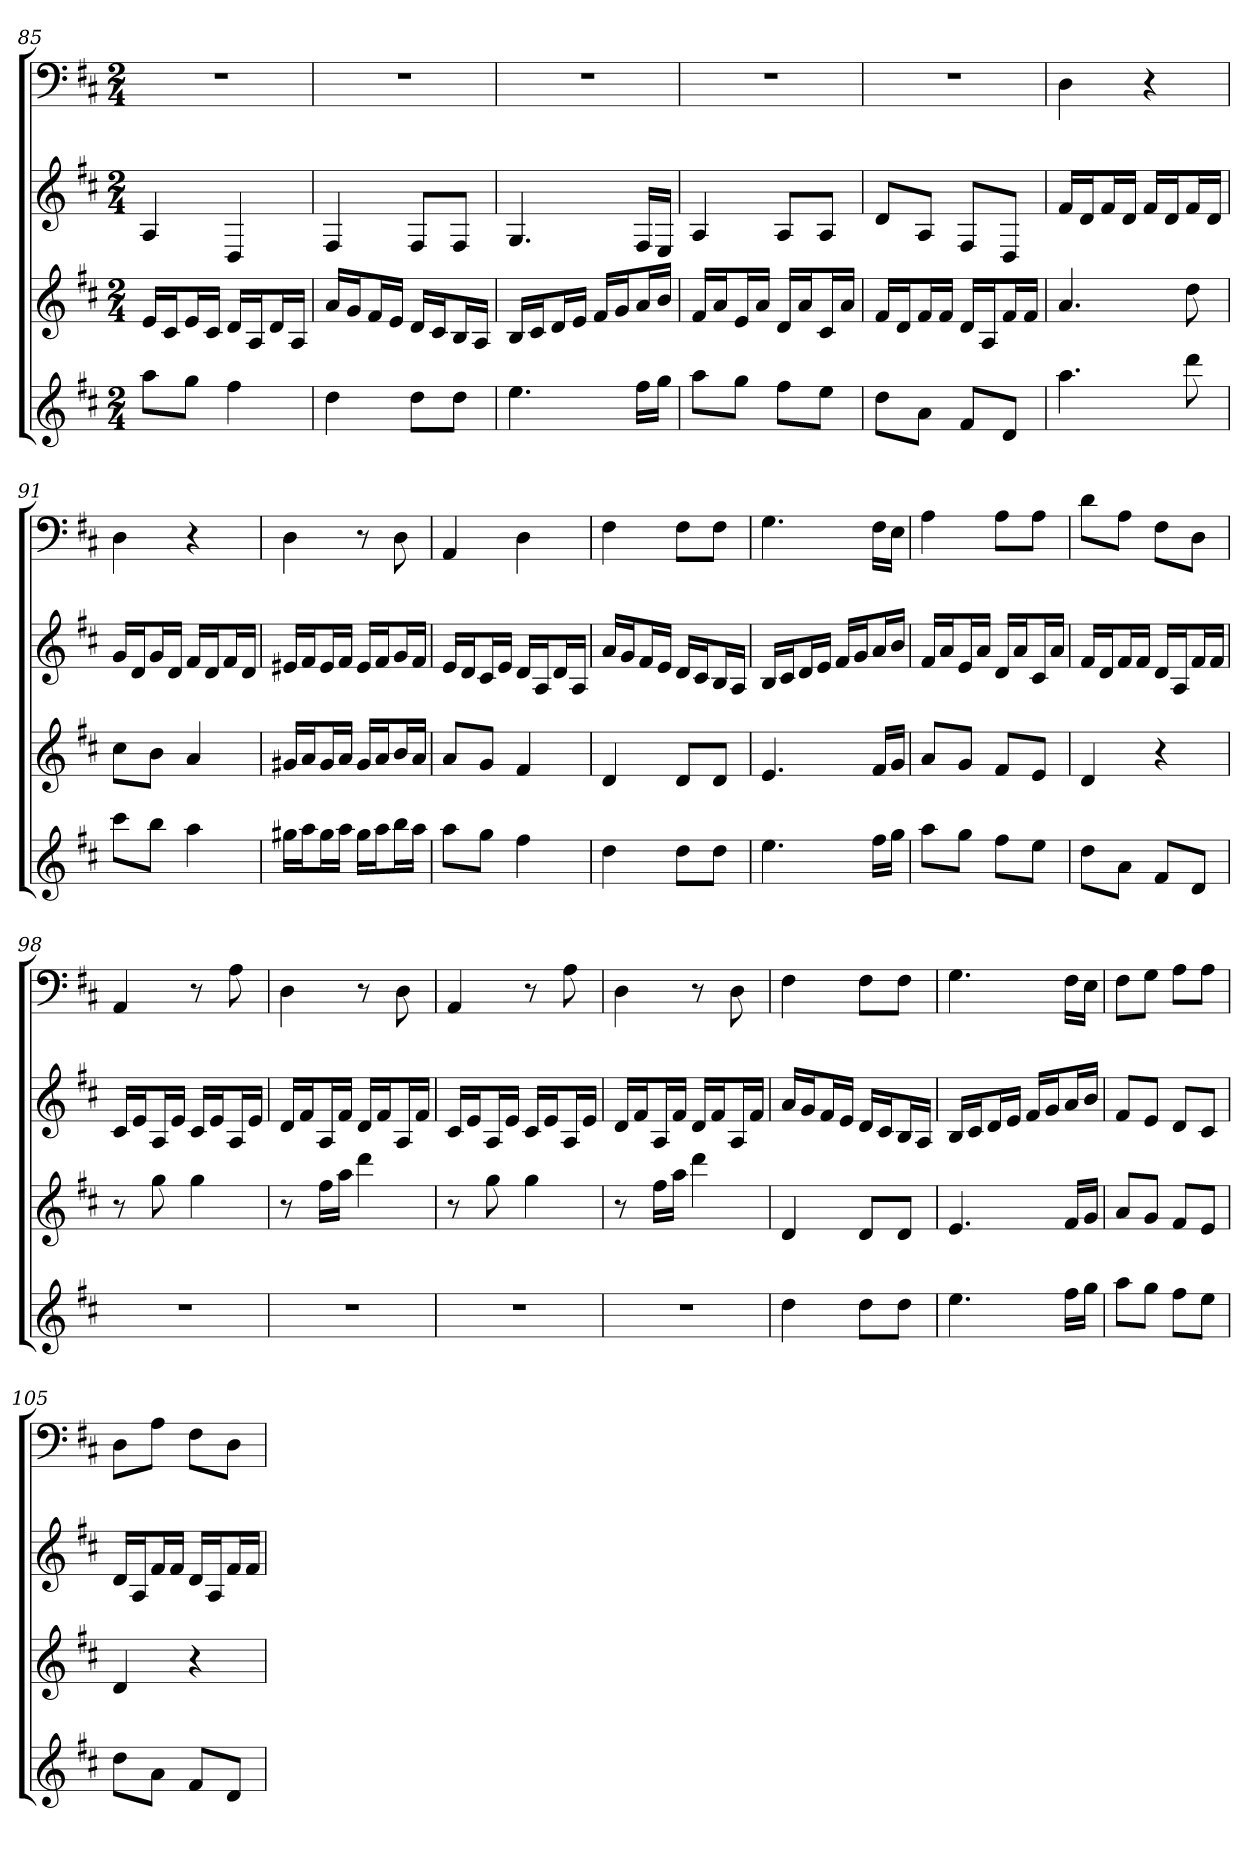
**kern	**kern	**kern	**kern
*part4	*part3	*part2	*part1
*staff4	*staff3	*staff2	*staff1
*k[f#c#]	*k[f#c#]	*k[f#c#]	*k[f#c#]
*D:	*D:	*D:	*D:
*M2/4	*M2/4	*M2/4	*M2/4
=85	=85	=85	=85
8aaL	16eLL	4A	2r
.	16c#J	.	.
8ggJ	16eL	.	.
.	16c#JJ	.	.
4ff#	16dLL	4D	.
.	16AJ	.	.
.	16dL	.	.
.	16AJJ	.	.
=86	=86	=86	=86
4dd	16aLL	4F#	2r
.	16gJ	.	.
.	16f#L	.	.
.	16eJJ	.	.
8ddL	16dLL	8F#L	.
.	16c#J	.	.
8ddJ	16BL	8F#J	.
.	16AJJ	.	.
=87	=87	=87	=87
4.ee	16BLL	4.G	2r
.	16c#J	.	.
.	16dL	.	.
.	16eJJ	.	.
.	16f#LL	.	.
.	16gJ	.	.
16ff#LL	16aL	16F#LL	.
16ggJJ	16bJJ	16EJJ	.
=88	=88	=88	=88
8aaL	16f#LL	4A	2r
.	16aJ	.	.
8ggJ	16eL	.	.
.	16aJJ	.	.
8ff#L	16dLL	8AL	.
.	16aJ	.	.
8eeJ	16c#L	8AJ	.
.	16aJJ	.	.
=89	=89	=89	=89
8ddL	16f#LL	8dL	2r
.	16dJ	.	.
8aJ	16f#L	8AJ	.
.	16f#JJ	.	.
8f#L	16dLL	8F#L	.
.	16AJ	.	.
8dJ	16f#L	8DJ	.
.	16f#JJ	.	.
=90	=90	=90	=90
4.aa	4.a	16f#LL	4D
.	.	16dJ	.
.	.	16f#L	.
.	.	16dJJ	.
.	.	16f#LL	4r
.	.	16dJ	.
8ddd	8dd	16f#L	.
.	.	16dJJ	.
=91	=91	=91	=91
8ccc#L	8cc#L	16gLL	4D
.	.	16dJ	.
8bbJ	8bJ	16gL	.
.	.	16dJJ	.
4aa	4a	16f#LL	4r
.	.	16dJ	.
.	.	16f#L	.
.	.	16dJJ	.
=92	=92	=92	=92
16gg#XLL	16g#XLL	16e#XLL	4D
16aaJ	16aJ	16f#J	.
16gg#L	16g#L	16e#L	.
16aaJJ	16aJJ	16f#JJ	.
16gg#LL	16g#LL	16e#LL	8r
16aaJ	16aJ	16f#J	.
16bbL	16bL	16gL	8D
16aaJJ	16aJJ	16f#JJ	.
=93	=93	=93	=93
8aaL	8aL	16eLL	4AA
.	.	16dJ	.
8ggJ	8gJ	16c#L	.
.	.	16eJJ	.
4ff#	4f#	16dLL	4D
.	.	16AJ	.
.	.	16dL	.
.	.	16AJJ	.
=94	=94	=94	=94
4dd	4d	16aLL	4F#
.	.	16gJ	.
.	.	16f#L	.
.	.	16eJJ	.
8ddL	8dL	16dLL	8F#L
.	.	16c#J	.
8ddJ	8dJ	16BL	8F#J
.	.	16AJJ	.
=95	=95	=95	=95
4.ee	4.e	16BLL	4.G
.	.	16c#J	.
.	.	16dL	.
.	.	16eJJ	.
.	.	16f#LL	.
.	.	16gJ	.
16ff#LL	16f#LL	16aL	16F#LL
16ggJJ	16gJJ	16bJJ	16EJJ
=96	=96	=96	=96
8aaL	8aL	16f#LL	4A
.	.	16aJ	.
8ggJ	8gJ	16eL	.
.	.	16aJJ	.
8ff#L	8f#L	16dLL	8AL
.	.	16aJ	.
8eeJ	8eJ	16c#L	8AJ
.	.	16aJJ	.
=97	=97	=97	=97
8ddL	4d	16f#LL	8dL
.	.	16dJ	.
8aJ	.	16f#L	8AJ
.	.	16f#JJ	.
8f#L	4r	16dLL	8F#L
.	.	16AJ	.
8dJ	.	16f#L	8DJ
.	.	16f#JJ	.
=98	=98	=98	=98
2r	8r	16c#LL	4AA
.	.	16eJ	.
.	8gg	16AL	.
.	.	16eJJ	.
.	4gg	16c#LL	8r
.	.	16eJ	.
.	.	16AL	8A
.	.	16eJJ	.
=99	=99	=99	=99
2r	8r	16dLL	4D
.	.	16f#J	.
.	16ff#LL	16AL	.
.	16aaJJ	16f#JJ	.
.	4ddd	16dLL	8r
.	.	16f#J	.
.	.	16AL	8D
.	.	16f#JJ	.
=100	=100	=100	=100
2r	8r	16c#LL	4AA
.	.	16eJ	.
.	8gg	16AL	.
.	.	16eJJ	.
.	4gg	16c#LL	8r
.	.	16eJ	.
.	.	16AL	8A
.	.	16eJJ	.
=101	=101	=101	=101
2r	8r	16dLL	4D
.	.	16f#J	.
.	16ff#LL	16AL	.
.	16aaJJ	16f#JJ	.
.	4ddd	16dLL	8r
.	.	16f#J	.
.	.	16AL	8D
.	.	16f#JJ	.
=102	=102	=102	=102
4dd	4d	16aLL	4F#
.	.	16gJ	.
.	.	16f#L	.
.	.	16eJJ	.
8ddL	8dL	16dLL	8F#L
.	.	16c#J	.
8ddJ	8dJ	16BL	8F#J
.	.	16AJJ	.
=103	=103	=103	=103
4.ee	4.e	16BLL	4.G
.	.	16c#J	.
.	.	16dL	.
.	.	16eJJ	.
.	.	16f#LL	.
.	.	16gJ	.
16ff#LL	16f#LL	16aL	16F#LL
16ggJJ	16gJJ	16bJJ	16EJJ
=104	=104	=104	=104
8aaL	8aL	8f#L	8F#L
8ggJ	8gJ	8eJ	8GJ
8ff#L	8f#L	8dL	8AL
8eeJ	8eJ	8c#J	8AJ
=105	=105	=105	=105
8ddL	4d	16dLL	8DL
.	.	16AJ	.
8aJ	.	16f#L	8AJ
.	.	16f#JJ	.
8f#L	4r	16dLL	8F#L
.	.	16AJ	.
8dJ	.	16f#L	8DJ
.	.	16f#JJ	.
=	=	=	=
*-	*-	*-	*-
